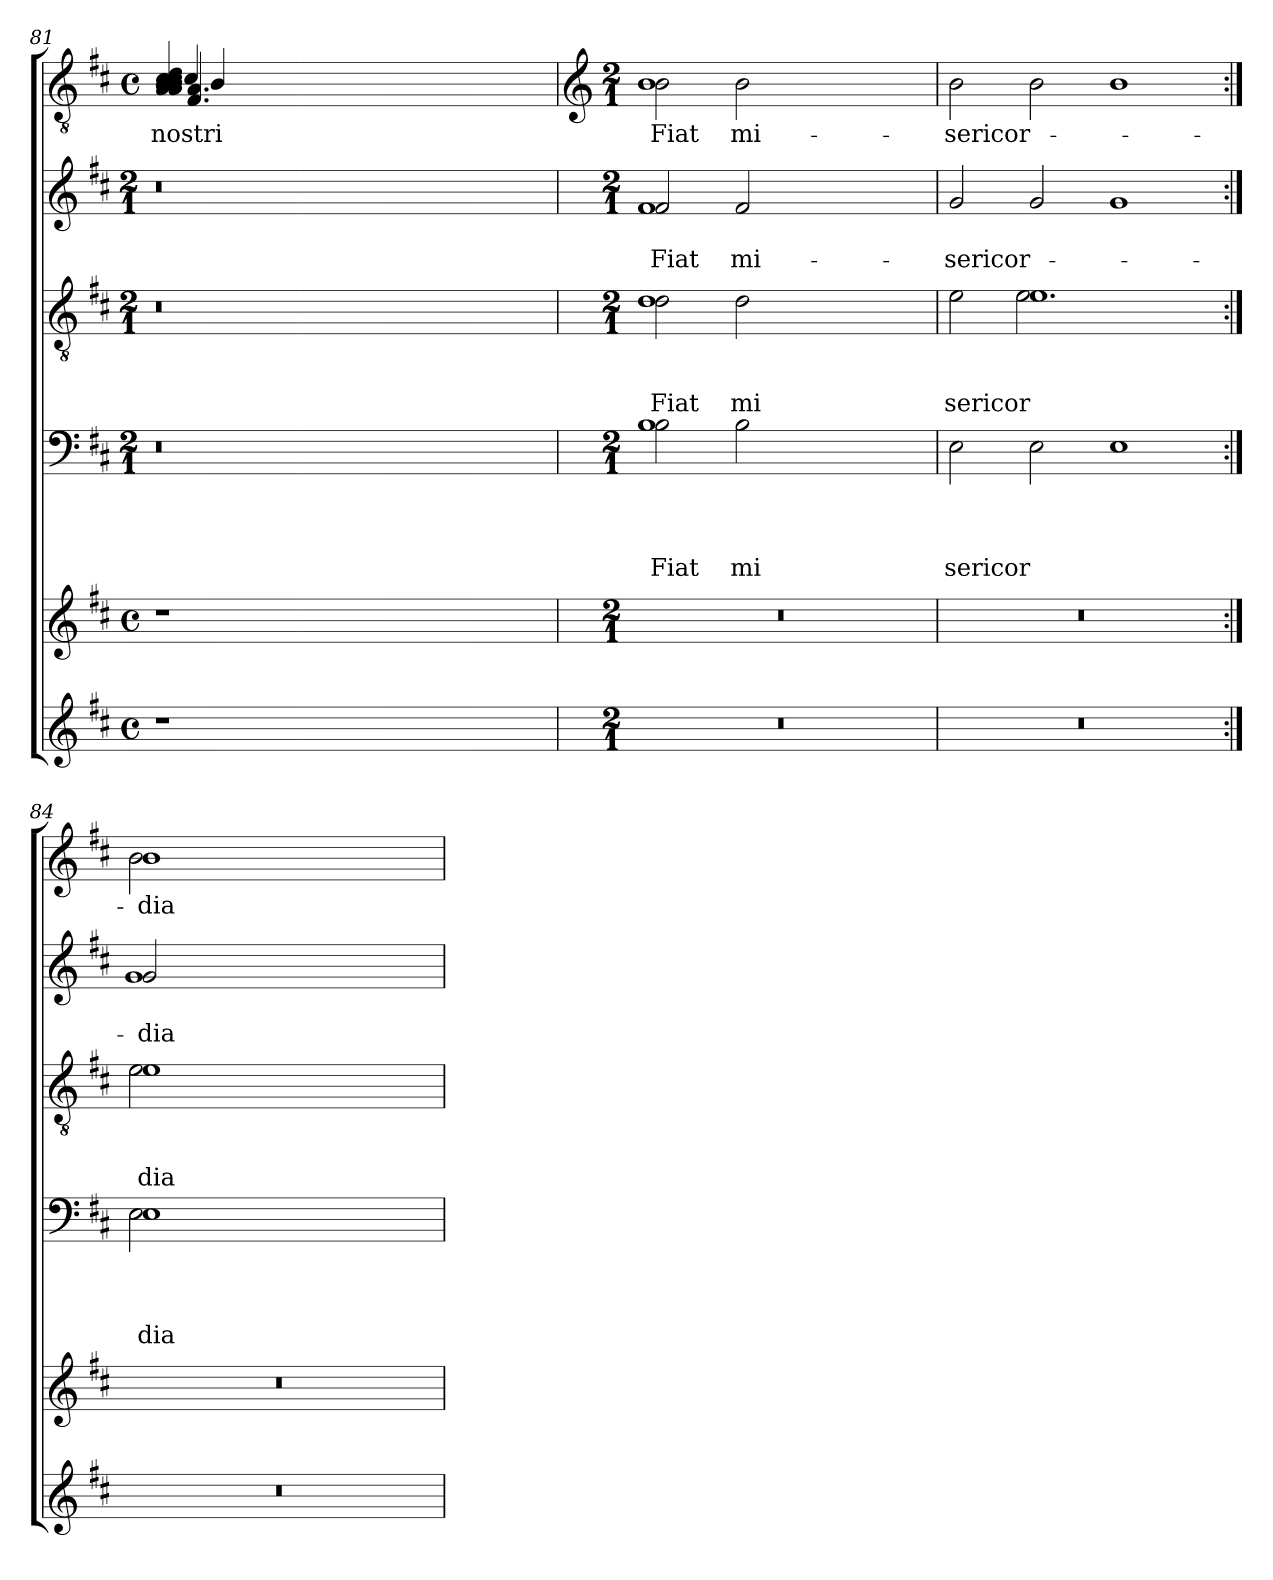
**kern	**kern	**kern	**text	**text	**text	**text	**kern	**text	**text	**text	**kern	**text	**text	**kern	**text
*part6	*part5	*part4	*part4	*part4	*part4	*part4	*part3	*part3	*part3	*part3	*part2	*part2	*part2	*part1	*part1
*staff6	*staff5	*staff4	*staff4	*staff4	*staff4	*staff4	*staff3	*staff3	*staff3	*staff3	*staff2	*staff2	*staff2	*staff1	*staff1
!!LO:LB:g=z
*clefG2	*clefG2	*clefF4	*	*	*	*	*clefGv2	*	*	*	*clefG2	*	*	*clefGv2	*
*k[f#c#]	*k[f#c#]	*k[f#c#]	*	*	*	*	*k[f#c#]	*	*	*	*k[f#c#]	*	*	*k[f#c#]	*
*D:	*D:	*D:	*	*	*	*	*D:	*	*	*	*D:	*	*	*D:	*
*M4/4	*M4/4	*M2/1	*	*	*	*	*M2/1	*	*	*	*M2/1	*	*	*M4/4	*
*met(c)	*met(c)	*	*	*	*	*	*	*	*	*	*	*	*	*met(c)	*
=81	=81	=81	=81	=81	=81	=81	=81	=81	=81	=81	=81	=81	=81	=81	=81
!	!	!	!	!	!	!	!	!	!	!	!	!	!	!	!LO:LY:b
*	*	*	*	*	*	*	*	*	*	*	*	*	*	*^	*
*	*	*	*	*	*	*	*	*	*	*	*	*	*	*	*^	*
!	!	!	!	!	!	!	!	!	!	!	!	!	!	!	!	!	!LO:LY:b
*	*	*	*	*	*	*	*	*	*	*	*	*	*	*	*	*^	*
1r	1r	0r	.	.	.	.	0r	.	.	.	0r	.	.	(4A/ 4A/ 4B/ 4B/ 4B/ 4B/ 4B/ 4B/ 4B/ 4c#/ 4c#/ 4d/	4c#/	4.F#/ 4.A/	4B/	nostri
.	.	.	.	.	.	.	.	.	.	.	.	.	.	1ryy	1ryy	.	1ryy	.
.	.	.	.	.	.	.	.	.	.	.	.	.	.	.	.	1ryy	.	.
1ryy	1ryy	.	.	.	.	.	.	.	.	.	.	.	.	.	.	.	.	.
.	.	.	.	.	.	.	.	.	.	.	.	.	.	2ryy	2ryy	.	2ryy	.
.	.	.	.	.	.	.	.	.	.	.	.	.	.	.	.	2ryy	.	.
.	.	.	.	.	.	.	.	.	.	.	.	.	.	8ryy	8ryy	.	8ryy	.
.	.	.	.	.	.	.	.	.	.	.	.	.	.	8ryy	8ryy	8ryy	8ryy	.
*	*	*	*	*	*	*	*	*	*	*	*	*	*	*v	*v	*v	*v	*
!!LO:PB:g=z
=82	=82	=82	=82	=82	=82	=82	=82	=82	=82	=82	=82	=82	=82	=82	=82
*	*	*	*	*	*	*	*	*	*	*	*	*	*	*clefG2	*
*M2/1	*M2/1	*M2/1	*	*	*	*	*M2/1	*	*	*	*M2/1	*	*	*M2/1	*
*	*	*^	*	*	*	*	*	*	*	*	*	*	*	*^	*
*	*	*	*	*	*	*	*	*	*	*	*	*	*	*	*	*^	*
*	*	*	*	*	*	*	*	*	*	*	*	*	*	*	*	*	*^	*
!	!	!	!	!	!	!	!LO:LY:b	!	!	!	!LO:LY:b	!	!	!LO:LY:b	!	!	!	!	!LO:LY:b
*	*	*	*	*	*	*	*	*^	*	*	*	*^	*	*	*	*v	*v	*v	*
0r	0r	2B\	1B	.	.	.	Fiat	2d\	1d	.	.	Fiat	2f#/	1f#	.	-Fiat	2b\	1b	-Fiat
!	!	!	!	!	!	!	!LO:LY:b	!	!	!	!	!LO:LY:b	!	!	!	!LO:LY:b	!	!	!LO:LY:b
.	.	2B\	.	.	.	.	mi	2d\	.	.	.	mi	2f#/	.	.	mi-	2b\	.	mi-
.	.	1ryy	1ryy	.	.	.	.	1ryy	1ryy	.	.	.	1ryy	1ryy	.	.	1ryy	1ryy	.
=83!	=83!	=83!	=83!	=83!	=83!	=83!	=83!	=83!	=83!	=83!	=83!	=83!	=83!	=83!	=83!	=83!	=83!	=83!	=83!
!	!	!	!	!	!	!	!LO:LY:b	!	!	!	!	!LO:LY:b	!	!	!	!LO:LY:b	!	!	!LO:LY:b
*	*	*	*	*	*	*	*	*	*	*	*	*	*v	*v	*	*	*	*	*
*	*	*v	*v	*	*	*	*	*	*	*	*	*	*	*	*	*v	*v	*
0r	0r	2E\	.	.	.	sericor	2ryy	2e\	.	.	sericor	2g/	.	sericor-	2b\	sericor-
.	.	2E\	.	.	.	.	1.e	2e\	.	.	.	2g/	.	.	2b\	.
.	.	1E	.	.	.	.	.	1ryy	.	.	.	1g	.	.	1b	.
=84:|!	=84:|!	=84:|!	=84:|!	=84:|!	=84:|!	=84:|!	=84:|!	=84:|!	=84:|!	=84:|!	=84:|!	=84:|!	=84:|!	=84:|!	=84:|!	=84:|!
*	*	*^	*	*	*	*	*	*	*	*	*	*	*	*	*	*
!	!	!	!	!	!	!	!LO:LY:b	!	!	!	!	!LO:LY:b	!	!	!LO:LY:b	!	!LO:LY:b
*	*	*	*	*	*	*	*	*	*	*	*	*	*^	*	*	*^	*
0r	0r	1E	2E\	.	.	.	dia	1e	2e\	.	.	dia	2g/	1g	.	-dia	1b	2b\	-dia
.	.	.	1ryy	.	.	.	.	.	1ryy	.	.	.	1ryy	.	.	.	.	1ryy	.
.	.	1ryy	.	.	.	.	.	1ryy	.	.	.	.	.	1ryy	.	.	1ryy	.	.
.	.	.	2ryy	.	.	.	.	.	2ryy	.	.	.	2ryy	.	.	.	.	2ryy	.
*	*	*v	*v	*	*	*	*	*	*	*	*	*	*v	*v	*	*	*v	*v	*
*	*	*	*	*	*	*	*v	*v	*	*	*	*	*	*	*	*
=!	=!	=!	=!	=!	=!	=!	=!	=!	=!	=!	=!	=!	=!	=!	=!
*-	*-	*-	*-	*-	*-	*-	*-	*-	*-	*-	*-	*-	*-	*-	*-
